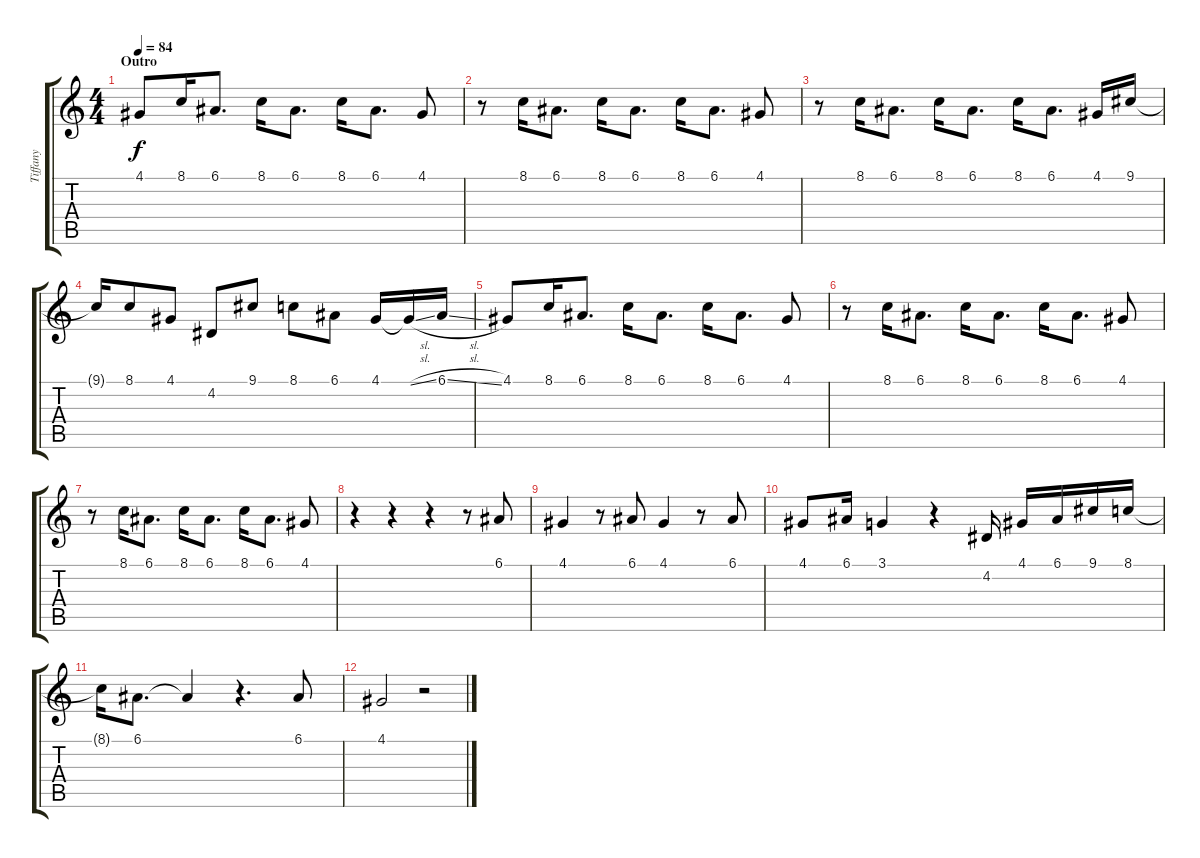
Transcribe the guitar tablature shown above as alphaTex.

\track ("Tiffany" "Tiffany") {instrument sopranosax}
\staff {score tabs}
\tuning (E4 B3 G3 D3 A2 E2) {hide}
\ts (4 4)
\section ("" "Outro")
\tempo 84
\clef g2
\ks c
4.1.8{dy f} 8.1.16 6.1.8{d} 8.1.16 6.1.8{d} 8.1.16 6.1.8{d} 4.1.8 |
r.8 8.1.16 6.1.8{d} 8.1.16 6.1.8{d} 8.1.16 6.1.8{d} 4.1.8 |
r.8 8.1.16 6.1.8{d} 8.1.16 6.1.8{d} 8.1.16 6.1.8{d} 4.1.16 9.1.16{volume 13} |
9.1{t}.16 8.1.8 4.1.8 4.2.8 9.1.8 8.1.8 6.1.8 4.1.16 4.1{sl t}.16 6.1{sl}.16 |
4.1.8 8.1.16{volume 6} 6.1.8{d} 8.1.16 6.1.8{d} 8.1.16 6.1.8{d} 4.1.8 |
r.8 8.1.16 6.1.8{d} 8.1.16 6.1.8{d} 8.1.16 6.1.8{d} 4.1.8 |
r.8 8.1.16 6.1.8{d} 8.1.16 6.1.8{d} 8.1.16 6.1.8{d} 4.1.8 |
r.4 r.4 r.4 r.8 6.1.8{volume 13} |
4.1.4 r.8 6.1.8 4.1.4 r.8 6.1.8 |
4.1.8 6.1.16 3.1.4 r.4 4.2.16 4.1.16 6.1.16 9.1.16 8.1.16 |
8.1{t}.16 6.1.8{d} 6.1{t}.4 r.4{d} 6.1.8 |
4.1.2 r.2
